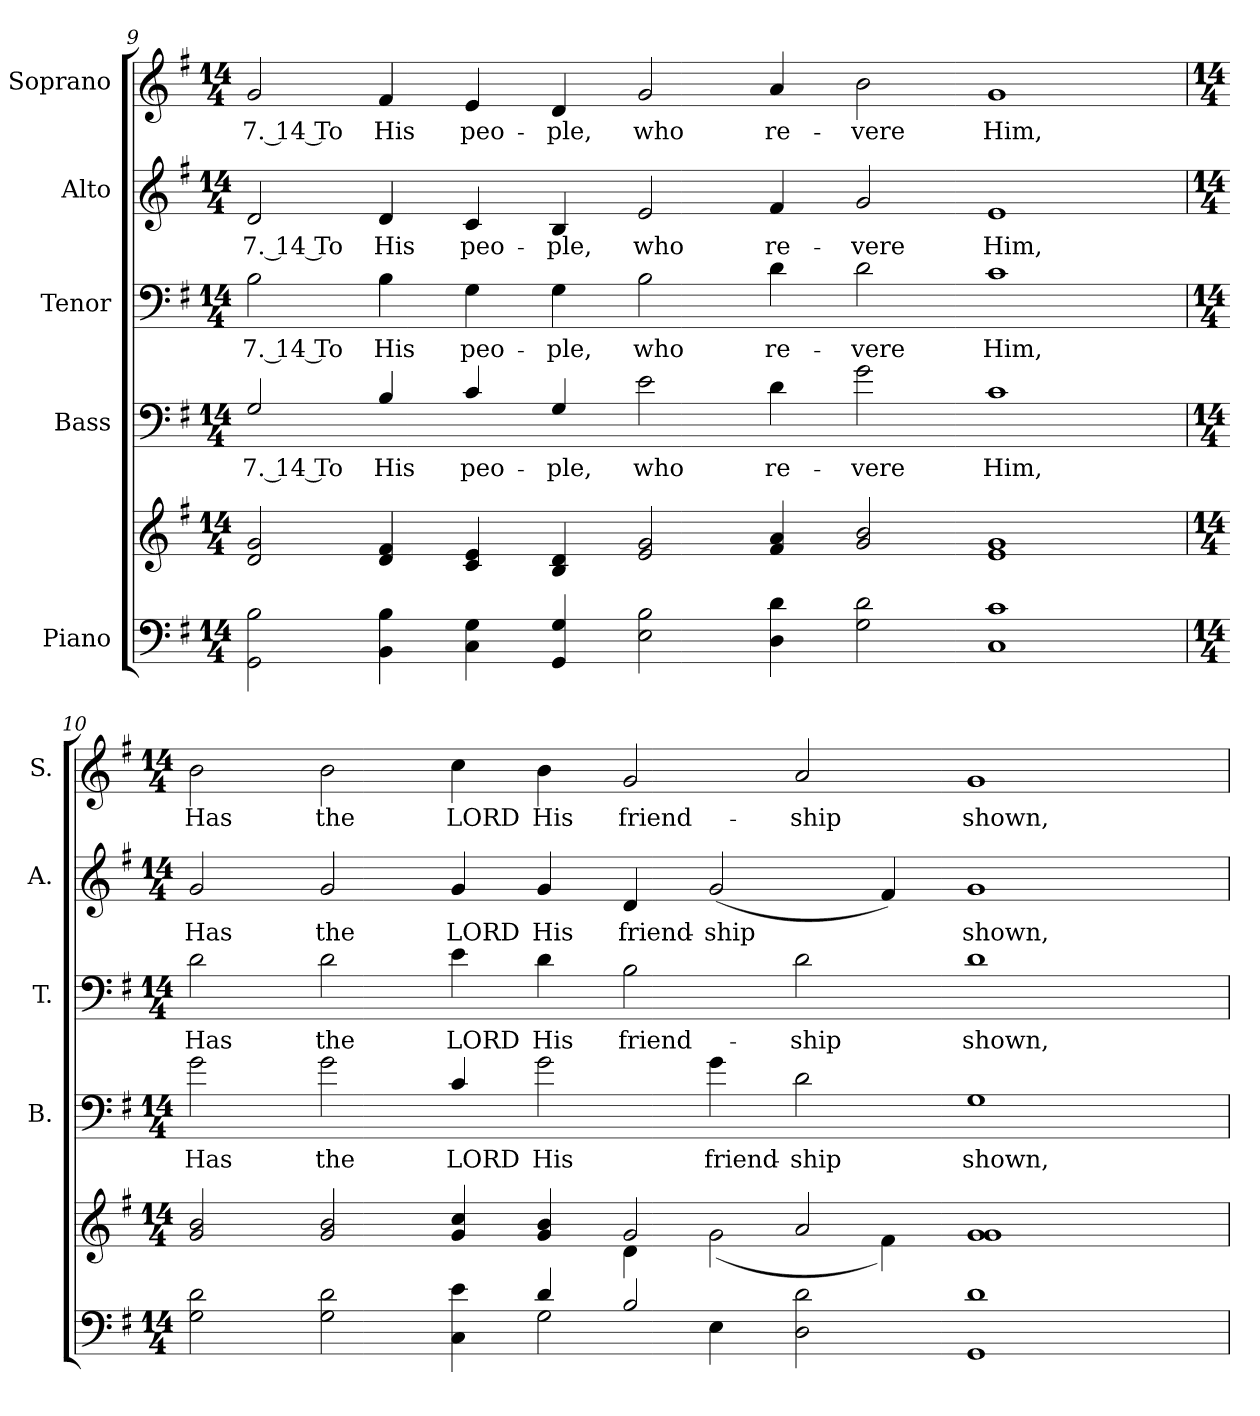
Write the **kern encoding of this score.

**kern	**kern	**kern	**text	**kern	**text	**kern	**text	**kern	**text
*part5	*part5	*part4	*part4	*part3	*part3	*part2	*part2	*part1	*part1
*staff6	*staff5	*staff4	*staff4	*staff3	*staff3	*staff2	*staff2	*staff1	*staff1
*I"Piano	*	*I"Bass	*	*I"Tenor	*	*I"Alto	*	*I"Soprano	*
*	*	*I'B.	*	*I'T.	*	*I'A.	*	*I'S.	*
!!LO:PB:g=z
*clefF4	*clefG2	*clefF4	*	*clefF4	*	*clefG2	*	*clefG2	*
*	*	*ITrd7c12	*	*	*	*	*	*	*
*k[f#]	*k[f#]	*k[f#]	*	*k[f#]	*	*k[f#]	*	*k[f#]	*
*G:	*G:	*G:	*	*G:	*	*G:	*	*G:	*
*M14/4	*M14/4	*M14/4	*	*M14/4	*	*M14/4	*	*M14/4	*
=9	=9	=9	=9	=9	=9	=9	=9	=9	=9
!	!	!	!LO:LY:b:color=#000000	!	!	!	!	!	!
!	!	!	!	!	!LO:LY:b:color=#000000	!	!	!	!
!	!	!	!	!	!	!	!LO:LY:b:color=#000000	!	!
!	!	!	!	!	!	!	!	!	!LO:LY:b:color=#000000
2GGi\ 2Bi	2di/ 2gi	2GGi/	7. 14 To	2Bi\	7. 14 To	2di/	7. 14 To	2gi/	7. 14 To
!	!	!	!LO:LY:b:color=#000000	!	!	!	!	!	!
!	!	!	!	!	!LO:LY:b:color=#000000	!	!	!	!
!	!	!	!	!	!	!	!LO:LY:b:color=#000000	!	!
!	!	!	!	!	!	!	!	!	!LO:LY:b:color=#000000
4BBi\ 4Bi	4di/ 4f#i	4BBi/	His	4Bi\	His	4di/	His	4f#i/	His
!	!	!	!LO:LY:b:color=#000000	!	!	!	!	!	!
!	!	!	!	!	!LO:LY:b:color=#000000	!	!	!	!
!	!	!	!	!	!	!	!LO:LY:b:color=#000000	!	!
!	!	!	!	!	!	!	!	!	!LO:LY:b:color=#000000
4Ci\ 4Gi	4ci/ 4ei	4Ci/	peo-	4Gi\	peo-	4ci/	peo-	4ei/	peo-
!	!	!	!LO:LY:b:color=#000000	!	!	!	!	!	!
!	!	!	!	!	!LO:LY:b:color=#000000	!	!	!	!
!	!	!	!	!	!	!	!LO:LY:b:color=#000000	!	!
!	!	!	!	!	!	!	!	!	!LO:LY:b:color=#000000
4GGi/ 4Gi	4Bi/ 4di	4GGi/	-ple,	4Gi\	-ple,	4Bi/	-ple,	4di/	-ple,
!	!	!	!LO:LY:b:color=#000000	!	!	!	!	!	!
!	!	!	!	!	!LO:LY:b:color=#000000	!	!	!	!
!	!	!	!	!	!	!	!LO:LY:b:color=#000000	!	!
!	!	!	!	!	!	!	!	!	!LO:LY:b:color=#000000
2Ei\ 2Bi	2ei/ 2gi	2Ei\	who	2Bi\	who	2ei/	who	2gi/	who
!	!	!	!LO:LY:b:color=#000000	!	!	!	!	!	!
!	!	!	!	!	!LO:LY:b:color=#000000	!	!	!	!
!	!	!	!	!	!	!	!LO:LY:b:color=#000000	!	!
!	!	!	!	!	!	!	!	!	!LO:LY:b:color=#000000
4Di\ 4di	4f#i/ 4ai	4Di\	re-	4di\	re-	4f#i/	re-	4ai/	re-
!	!	!	!LO:LY:b:color=#000000	!	!	!	!	!	!
!	!	!	!	!	!LO:LY:b:color=#000000	!	!	!	!
!	!	!	!	!	!	!	!LO:LY:b:color=#000000	!	!
!	!	!	!	!	!	!	!	!	!LO:LY:b:color=#000000
2Gi\ 2di	2gi/ 2bi	2Gi\	-vere	2di\	-vere	2gi/	-vere	2bi\	-vere
!	!	!	!LO:LY:b:color=#000000	!	!	!	!	!	!
!	!	!	!	!	!LO:LY:b:color=#000000	!	!	!	!
!	!	!	!	!	!	!	!LO:LY:b:color=#000000	!	!
!	!	!	!	!	!	!	!	!	!LO:LY:b:color=#000000
1Ci 1ci	1ei 1gi	1Ci	Him,	1ci	Him,	1ei	Him,	1gi	Him,
=10	=10	=10	=10	=10	=10	=10	=10	=10	=10
*M14/4	*M14/4	*M14/4	*	*M14/4	*	*M14/4	*	*M14/4	*
*^	*^	*	*	*	*	*	*	*	*
!	!	!	!	!	!LO:LY:b:color=#000000	!	!	!	!	!	!
!	!	!	!	!	!	!	!LO:LY:b:color=#000000	!	!	!	!
!	!	!	!	!	!	!	!	!	!LO:LY:b:color=#000000	!	!
!	!	!	!	!	!	!	!	!	!	!	!LO:LY:b:color=#000000
2Gi\ 2di	1ryy	2gi/ 2bi	1ryy	2Gi\	Has	2di\	Has	2gi/	Has	2bi\	Has
!	!	!	!	!	!LO:LY:b:color=#000000	!	!	!	!	!	!
!	!	!	!	!	!	!	!LO:LY:b:color=#000000	!	!	!	!
!	!	!	!	!	!	!	!	!	!LO:LY:b:color=#000000	!	!
!	!	!	!	!	!	!	!	!	!	!	!LO:LY:b:color=#000000
2Gi\ 2di	.	2gi/ 2bi	.	2Gi\	the	2di\	the	2gi/	the	2bi\	the
!	!	!	!	!	!LO:LY:b:color=#000000	!	!	!	!	!	!
!	!	!	!	!	!	!	!LO:LY:b:color=#000000	!	!	!	!
!	!	!	!	!	!	!	!	!	!LO:LY:b:color=#000000	!	!
!	!	!	!	!	!	!	!	!	!	!	!LO:LY:b:color=#000000
4Ci\ 4ei	4ryy	4gi/ 4cci	2ryy	4Ci/	LORD	4ei\	LORD	4gi/	LORD	4cci\	LORD
!	!	!	!	!	!LO:LY:b:color=#000000	!	!	!	!	!	!
!	!	!	!	!	!	!	!LO:LY:b:color=#000000	!	!	!	!
!	!	!	!	!	!	!	!	!	!LO:LY:b:color=#000000	!	!
!	!	!	!	!	!	!	!	!	!	!	!LO:LY:b:color=#000000
4di/	2Gi\	4gi/ 4bi	.	2Gi\	His	4di\	His	4gi/	His	4bi\	His
!	!	!	!	!	!	!	!LO:LY:b:color=#000000	!	!	!	!
!	!	!	!	!	!	!	!	!	!LO:LY:b:color=#000000	!	!
!	!	!	!	!	!	!	!	!	!	!	!LO:LY:b:color=#000000
2Bi/	.	2gi/	4di\	.	.	2Bi\	friend-	4di/	friend-	2gi/	friend-
!	!	!	!	!	!LO:LY:b:color=#000000	!	!	!	!	!	!
!	!	!	!	!	!	!	!	!	!LO:LY:b:color=#000000	!	!
.	4Ei\	.	(2gi\	4Gi\	friend-	.	.	(2gi/	-ship	.	.
!	!	!	!	!	!LO:LY:b:color=#000000	!	!	!	!	!	!
!	!	!	!	!	!	!	!LO:LY:b:color=#000000	!	!	!	!
!	!	!	!	!	!	!	!	!	!	!	!LO:LY:b:color=#000000
2Di\ 2di	1ryy	2ai/	.	2Di\	-ship	2di\	-ship	.	.	2ai/	-ship
.	.	.	4f#i\)	.	.	.	.	4f#i/)	.	.	.
!	!	!	!	!	!LO:LY:b:color=#000000	!	!	!	!	!	!
!	!	!	!	!	!	!	!LO:LY:b:color=#000000	!	!	!	!
!	!	!	!	!	!	!	!	!	!LO:LY:b:color=#000000	!	!
!	!	!	!	!	!	!	!	!	!	!	!LO:LY:b:color=#000000
1GGi 1di	.	1gi 1gi	2ryy	1GGi	shown,	1di	shown,	1gi	shown,	1gi	shown,
.	2ryy	.	2ryy	.	.	.	.	.	.	.	.
*v	*v	*	*	*	*	*	*	*	*	*	*
*	*v	*v	*	*	*	*	*	*	*	*
=	=	=	=	=	=	=	=	=	=
*-	*-	*-	*-	*-	*-	*-	*-	*-	*-
